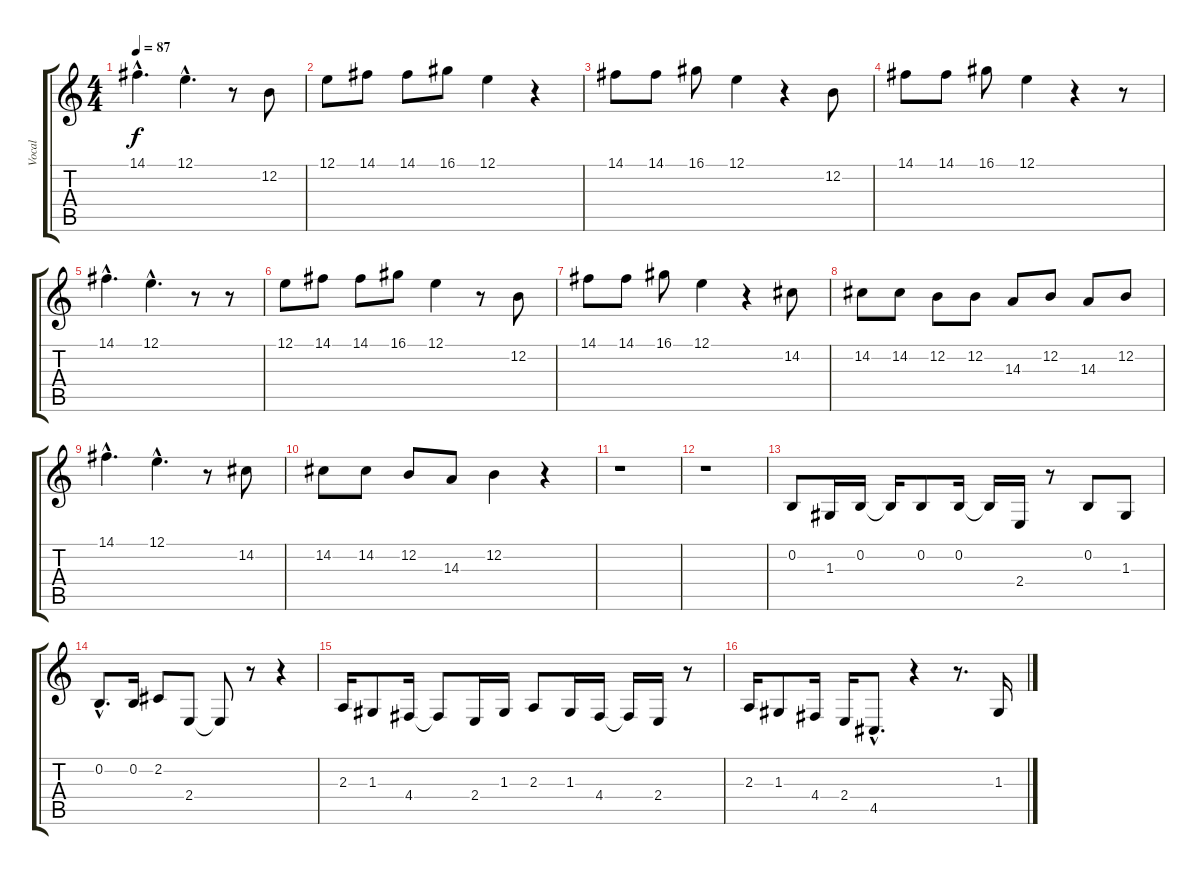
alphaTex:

\track ("Vocal" "Vocal") {instrument oboe}
\staff {score tabs}
\tuning (E4 B3 G3 D3 A2 E2) {hide}
\ts (4 4)
\tempo 87
\clef g2
\ks c
14.1{hac}.4{d dy f} 12.1{hac}.4{d} r.8 12.2.8 |
12.1.8 14.1.8 14.1.8 16.1.8 12.1.4 r.4 |
14.1.8 14.1.8 16.1.8 12.1.4 r.4 12.2.8 |
14.1.8 14.1.8 16.1.8 12.1.4 r.4 r.8 |
14.1{hac}.4{d} 12.1{hac}.4{d} r.8 r.8 |
12.1.8 14.1.8 14.1.8 16.1.8 12.1.4 r.8 12.2.8 |
14.1.8 14.1.8 16.1.8 12.1.4 r.4 14.2.8 |
14.2.8 14.2.8 12.2.8 12.2.8 14.3.8 12.2.8 14.3.8 12.2.8 |
14.1{hac}.4{d} 12.1{hac}.4{d} r.8 14.2.8 |
14.2.8 14.2.8 12.2.8 14.3.8 12.2.4 r.4 |
r.1 |
r.1 |
0.2.8 1.3.16 0.2.16 0.2{t}.16 0.2.8 0.2.16 0.2{t}.16 2.4.16 r.8 0.2.8 1.3.8 |
0.2{hac}.8{d} 0.2.16 2.2.8 2.4.8 2.4{t}.8 r.8 r.4 |
2.3.16 1.3.8 4.4.16 4.4{t}.8 2.4.16 1.3.16 2.3.8 1.3.16 4.4.16 4.4{t}.16 2.4.16 r.8 |
2.3.16 1.3.8 4.4.16 2.4.16 4.5{hac}.8{d} r.4 r.8{d} 1.3.16
